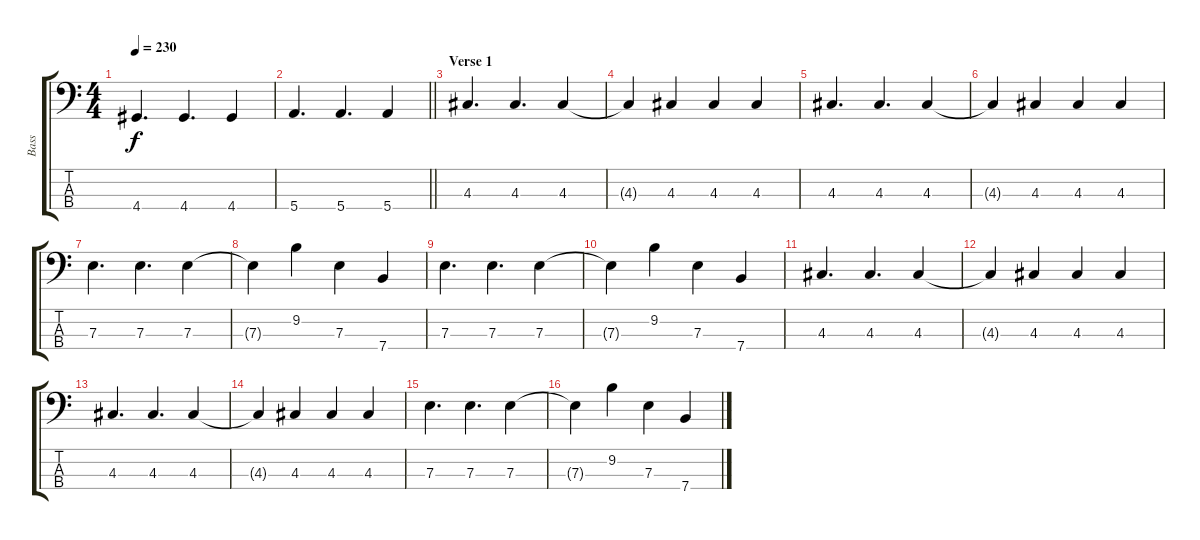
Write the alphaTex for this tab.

\track ("Bass" "Bass") {instrument electricbassfinger}
\staff {score tabs}
\tuning (G2 D2 A1 E1) {hide}
\ts (4 4)
\tempo 230
\clef f4
\ks c
4.4.4{d dy f} 4.4.4{d} 4.4.4 |
\barLineRight lightlight
5.4.4{d} 5.4.4{d} 5.4.4 |
\section ("" "Verse 1")
4.3.4{d} 4.3.4{d} 4.3.4 |
4.3{t}.4 4.3.4 4.3.4 4.3.4 |
4.3.4{d} 4.3.4{d} 4.3.4 |
4.3{t}.4 4.3.4 4.3.4 4.3.4 |
7.3.4{d} 7.3.4{d} 7.3.4 |
7.3{t}.4 9.2.4 7.3.4 7.4.4 |
7.3.4{d} 7.3.4{d} 7.3.4 |
7.3{t}.4 9.2.4 7.3.4 7.4.4 |
4.3.4{d} 4.3.4{d} 4.3.4 |
4.3{t}.4 4.3.4 4.3.4 4.3.4 |
4.3.4{d} 4.3.4{d} 4.3.4 |
4.3{t}.4 4.3.4 4.3.4 4.3.4 |
7.3.4{d} 7.3.4{d} 7.3.4 |
7.3{t}.4 9.2.4 7.3.4 7.4.4
